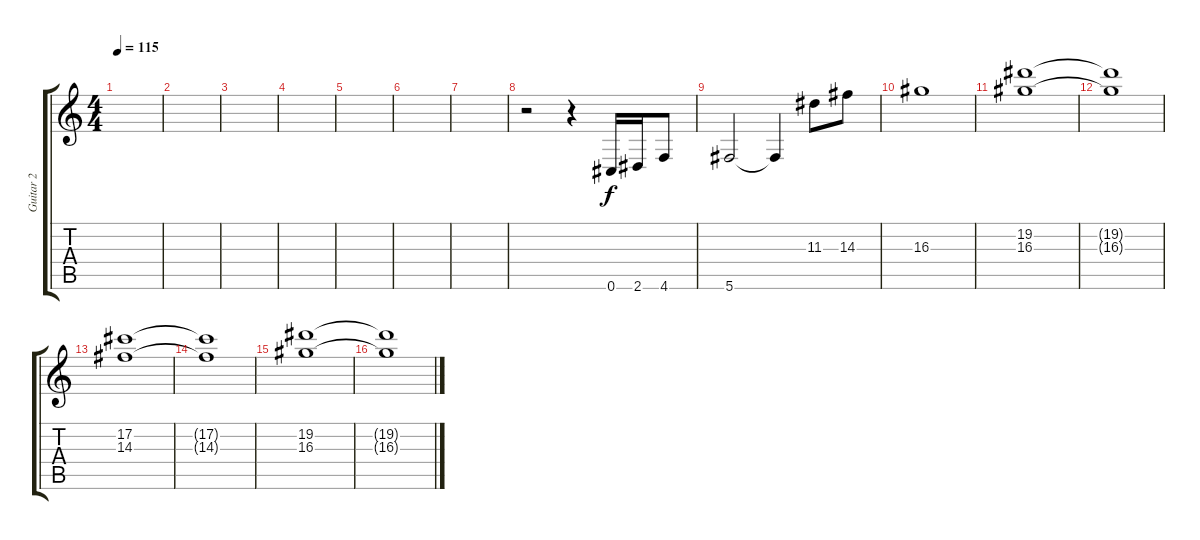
\track ("Guitar 2" "Guitar 2") {instrument distortionguitar}
\staff {score tabs}
\tuning (Db4 Ab3 E3 B2 Gb2 Db2) {hide}
\ts (4 4)
\tempo 115
\clef g2
\ks c
|
|
|
|
|
|
|
r.2 r.4 0.6.16 2.6.16 4.6.8 |
5.6.2 5.6{t}.4 11.3.8 14.3.8 |
16.3.1 |
(19.2 16.3).1 |
(19.2{t} 16.3{t}).1 |
(17.2 14.3).1 |
(17.2{t} 14.3{t}).1 |
(19.2 16.3).1 |
(19.2{t} 16.3{t}).1
